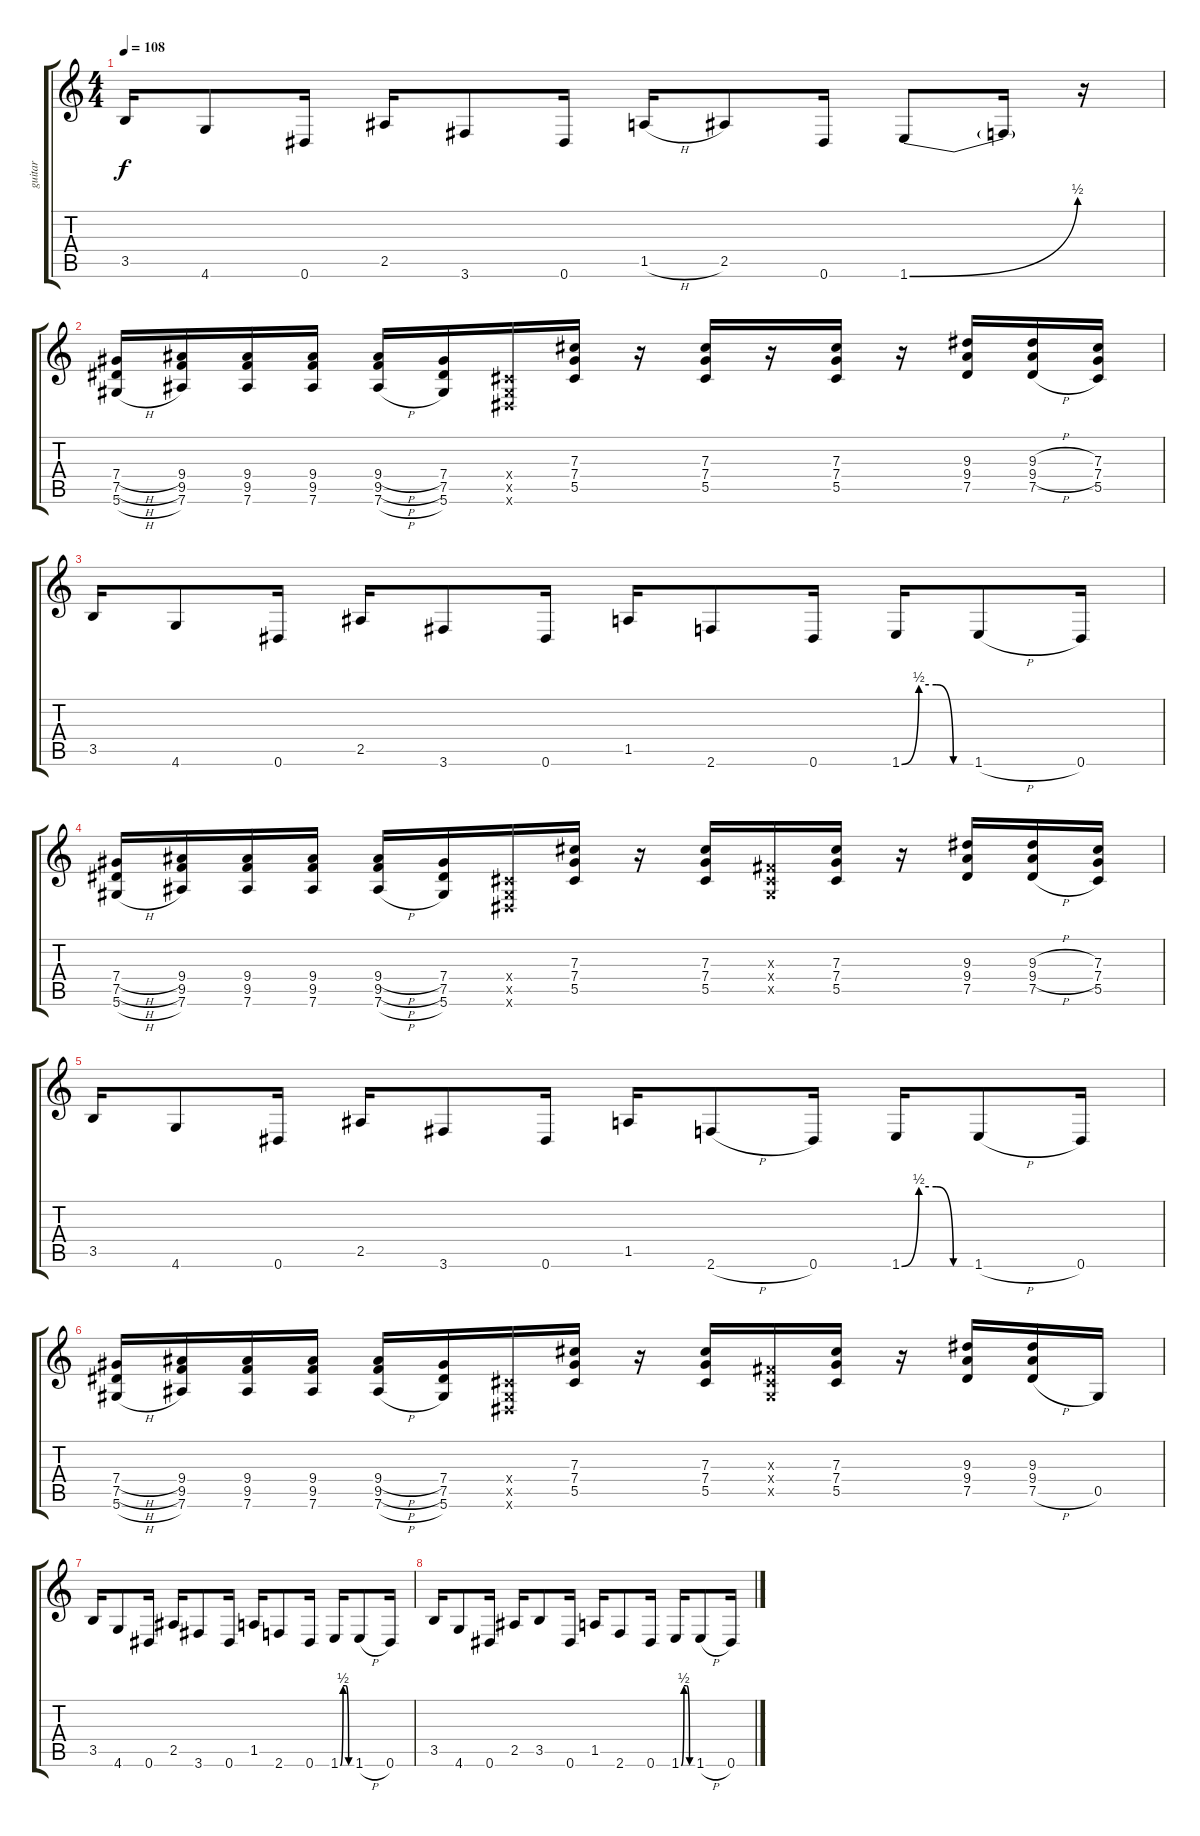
\track ("guitar" "guitar") {instrument distortionguitar}
\staff {score tabs}
\tuning (Eb4 Bb3 Gb3 Db3 Ab2 Eb2) {hide}
\ts (4 4)
\tempo 108
\clef g2
\ks c
3.5.16{dy f} 4.6.8 0.6.16 2.5.16 3.6.8 0.6.16 1.5{h}.16 2.5.8 0.6.16 1.6{be (bend 0 0 60 2)}.8 1.6{t}.16 r.16 |
(7.4{h} 7.5{h} 5.6{h}).16 (9.4 9.5 7.6).16 (9.4 9.5 7.6).16 (9.4 9.5 7.6).16 (9.4{h} 9.5{h} 7.6{h}).16 (7.4 7.5 5.6).16 (0.4{x} 0.5{x} 0.6{x}).16 (7.3 7.4 5.5).16 r.16 (7.3 7.4 5.5).16 r.16 (7.3 7.4 5.5).16 r.16 (9.3 9.4 7.5).16 (9.3{h} 9.4{h} 7.5{h}).16 (7.3 7.4 5.5).16 |
3.5.16 4.6.8 0.6.16 2.5.16 3.6.8 0.6.16 1.5.16 2.6.8 0.6.16 1.6{be (custom 0 0 15 2 30 2 45 0 60 0)}.16 1.6{h}.8 0.6.16 |
(7.4{h} 7.5{h} 5.6{h}).16 (9.4 9.5 7.6).16 (9.4 9.5 7.6).16 (9.4 9.5 7.6).16 (9.4{h} 9.5{h} 7.6{h}).16 (7.4 7.5 5.6).16 (0.4{x} 0.5{x} 0.6{x}).16 (7.3 7.4 5.5).16 r.16 (7.3 7.4 5.5).16 (0.3{x} 0.4{x} 0.5{x}).16 (7.3 7.4 5.5).16 r.16 (9.3 9.4 7.5).16 (9.3{h} 9.4{h} 7.5{h}).16 (7.3 7.4 5.5).16 |
3.5.16 4.6.8 0.6.16 2.5.16 3.6.8 0.6.16 1.5.16 2.6{h}.8 0.6.16 1.6{be (custom 0 0 15 2 30 2 45 0 60 0)}.16 1.6{h}.8 0.6.16 |
(7.4{h} 7.5{h} 5.6{h}).16 (9.4 9.5 7.6).16 (9.4 9.5 7.6).16 (9.4 9.5 7.6).16 (9.4{h} 9.5{h} 7.6{h}).16 (7.4 7.5 5.6).16 (0.4{x} 0.5{x} 0.6{x}).16 (7.3 7.4 5.5).16 r.16 (7.3 7.4 5.5).16 (0.3{x} 0.4{x} 0.5{x}).16 (7.3 7.4 5.5).16 r.16 (9.3 9.4 7.5).16 (9.3 9.4 7.5{h}).16 0.5.16 |
3.5.16 4.6.8 0.6.16 2.5.16 3.6.8 0.6.16 1.5.16 2.6.8 0.6.16 1.6{be (custom 0 0 15 2 30 2 45 0 60 0)}.16 1.6{h}.8 0.6.16 |
3.5.16 4.6.8 0.6.16 2.5.16 3.5.8 0.6.16 1.5.16 2.6.8 0.6.16 1.6{be (custom 0 0 15 2 30 2 45 0 60 0)}.16 1.6{h}.8 0.6.16
